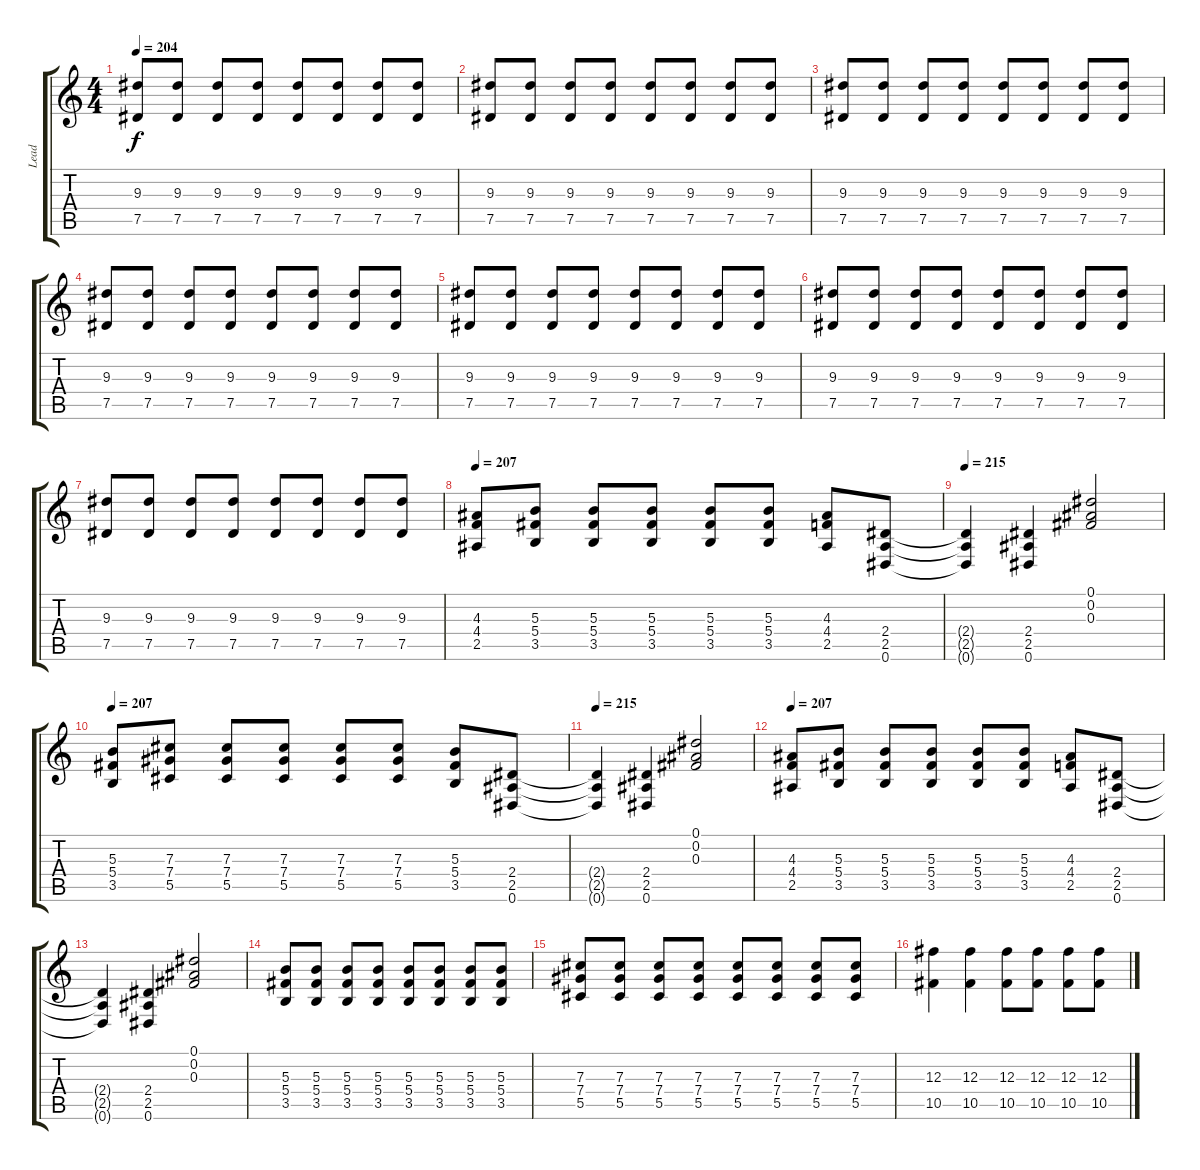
\track ("Lead" "Lead") {instrument distortionguitar}
\staff {score tabs}
\tuning (Eb4 Bb3 Gb3 Db3 Ab2 Eb2) {hide}
\ts (4 4)
\tempo 204
\clef g2
\ks c
(9.3 7.5).8{dy f} (9.3 7.5).8 (9.3 7.5).8 (9.3 7.5).8 (9.3 7.5).8 (9.3 7.5).8 (9.3 7.5).8 (9.3 7.5).8 |
(9.3 7.5).8 (9.3 7.5).8 (9.3 7.5).8 (9.3 7.5).8 (9.3 7.5).8 (9.3 7.5).8 (9.3 7.5).8 (9.3 7.5).8 |
(9.3 7.5).8 (9.3 7.5).8 (9.3 7.5).8 (9.3 7.5).8 (9.3 7.5).8 (9.3 7.5).8 (9.3 7.5).8 (9.3 7.5).8 |
(9.3 7.5).8 (9.3 7.5).8 (9.3 7.5).8 (9.3 7.5).8 (9.3 7.5).8 (9.3 7.5).8 (9.3 7.5).8 (9.3 7.5).8 |
(9.3 7.5).8 (9.3 7.5).8 (9.3 7.5).8 (9.3 7.5).8 (9.3 7.5).8 (9.3 7.5).8 (9.3 7.5).8 (9.3 7.5).8 |
(9.3 7.5).8 (9.3 7.5).8 (9.3 7.5).8 (9.3 7.5).8 (9.3 7.5).8 (9.3 7.5).8 (9.3 7.5).8 (9.3 7.5).8 |
(9.3 7.5).8 (9.3 7.5).8 (9.3 7.5).8 (9.3 7.5).8 (9.3 7.5).8 (9.3 7.5).8 (9.3 7.5).8 (9.3 7.5).8 |
\tempo 207
(4.3 4.4 2.5).8 (5.3 5.4 3.5).8 (5.3 5.4 3.5).8 (5.3 5.4 3.5).8 (5.3 5.4 3.5).8 (5.3 5.4 3.5).8 (4.3 4.4 2.5).8 (2.4 2.5 0.6).8 |
\tempo 215
(2.4{t} 2.5{t} 0.6{t}).4 (2.4 2.5 0.6).4 (0.1 0.2 0.3).2 |
\tempo 207
(5.3 5.4 3.5).8 (7.3 7.4 5.5).8 (7.3 7.4 5.5).8 (7.3 7.4 5.5).8 (7.3 7.4 5.5).8 (7.3 7.4 5.5).8 (5.3 5.4 3.5).8 (2.4 2.5 0.6).8 |
\tempo 215
(2.4{t} 2.5{t} 0.6{t}).4 (2.4 2.5 0.6).4 (0.1 0.2 0.3).2 |
\tempo 207
(4.3 4.4 2.5).8 (5.3 5.4 3.5).8 (5.3 5.4 3.5).8 (5.3 5.4 3.5).8 (5.3 5.4 3.5).8 (5.3 5.4 3.5).8 (4.3 4.4 2.5).8 (2.4 2.5 0.6).8 |
(2.4{t} 2.5{t} 0.6{t}).4 (2.4 2.5 0.6).4 (0.1 0.2 0.3).2 |
(5.3 5.4 3.5).8 (5.3 5.4 3.5).8 (5.3 5.4 3.5).8 (5.3 5.4 3.5).8 (5.3 5.4 3.5).8 (5.3 5.4 3.5).8 (5.3 5.4 3.5).8 (5.3 5.4 3.5).8 |
(7.3 7.4 5.5).8 (7.3 7.4 5.5).8 (7.3 7.4 5.5).8 (7.3 7.4 5.5).8 (7.3 7.4 5.5).8 (7.3 7.4 5.5).8 (7.3 7.4 5.5).8 (7.3 7.4 5.5).8 |
(12.3 10.5).4{instrument overdrivenguitar} (12.3 10.5).4 (12.3 10.5).8 (12.3 10.5).8 (12.3 10.5).8 (12.3 10.5).8
